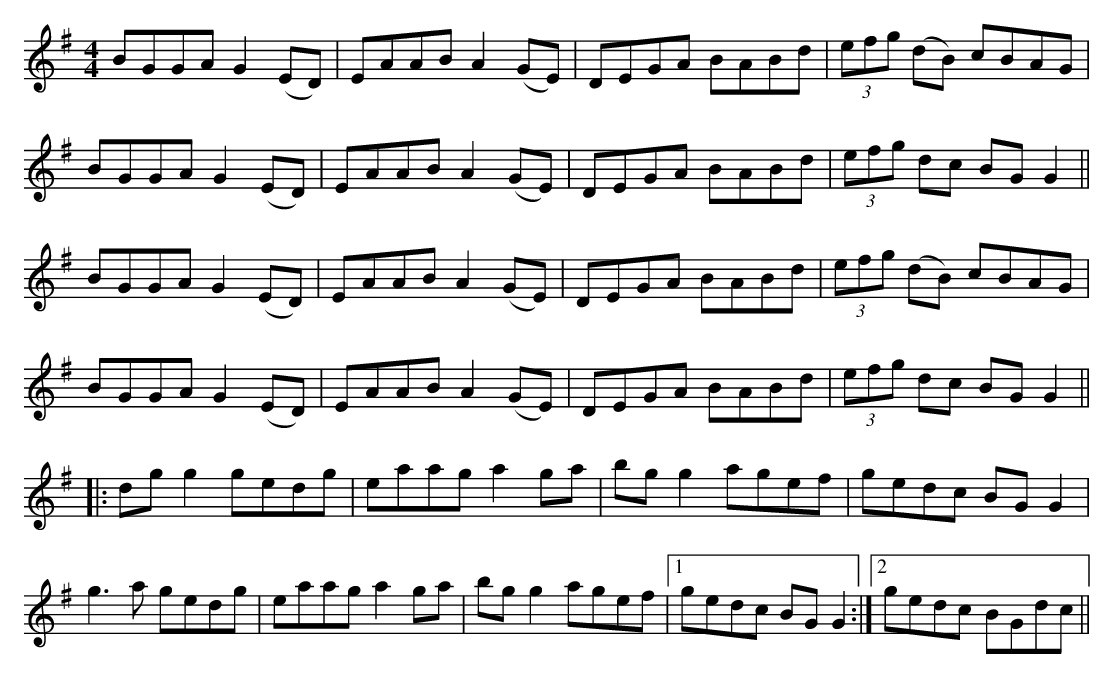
X:1
M:4/4
K:G
BGGA G2 (ED)|EAAB A2 (GE)|DEGA BABd|(3efg (dB) cBAG|
BGGA G2 (ED)|EAAB A2 (GE)|DEGA BABd|(3efg dc BG G2||
BGGA G2 (ED)|EAAB A2 (GE)|DEGA BABd|(3efg (dB) cBAG|
BGGA G2 (ED)|EAAB A2 (GE)|DEGA BABd|(3efg dc BG G2||
|:dg g2 gedg|eaag a2 ga|bg g2 agef|gedc BG G2|
g3a gedg|eaag a2ga|bg g2 agef|1 gedc BG G2:|2 gedc BGdc||
